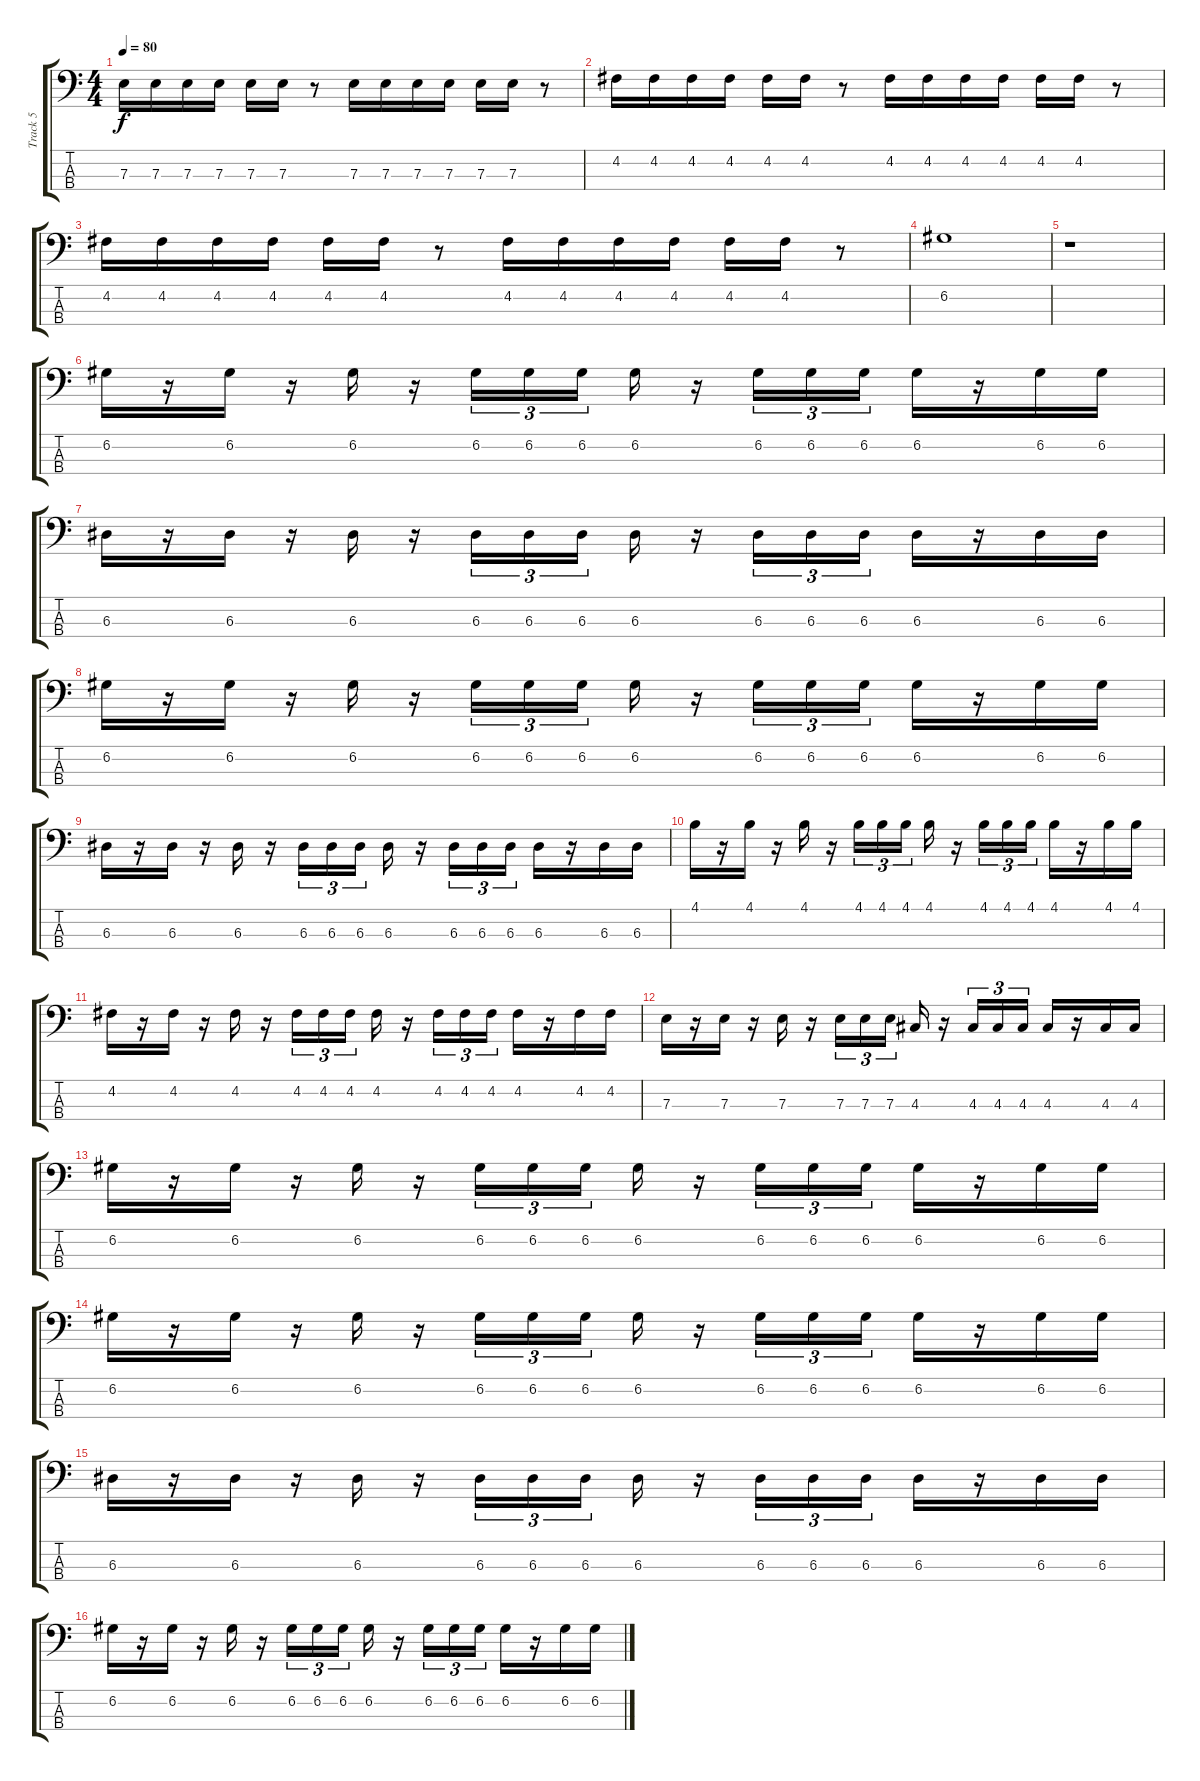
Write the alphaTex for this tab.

\track ("Track 5" "Track 5") {instrument electricbasspick}
\staff {score tabs}
\tuning (G2 D2 A1 E1) {hide}
\ts (4 4)
\tempo 80
\clef f4
\ks c
7.3.16{dy f} 7.3.16 7.3.16 7.3.16 7.3.16 7.3.16 r.8 7.3.16 7.3.16 7.3.16 7.3.16 7.3.16 7.3.16 r.8 |
4.2.16 4.2.16 4.2.16 4.2.16 4.2.16 4.2.16 r.8 4.2.16 4.2.16 4.2.16 4.2.16 4.2.16 4.2.16 r.8 |
4.2.16 4.2.16 4.2.16 4.2.16 4.2.16 4.2.16 r.8 4.2.16 4.2.16 4.2.16 4.2.16 4.2.16 4.2.16 r.8 |
6.2.1 |
r.1 |
6.2.16 r.16 6.2.16 r.16 6.2.16 r.16 6.2.16{tu (3 2)} 6.2.16{tu (3 2)} 6.2.16{tu (3 2)} 6.2.16 r.16 6.2.16{tu (3 2)} 6.2.16{tu (3 2)} 6.2.16{tu (3 2)} 6.2.16 r.16 6.2.16 6.2.16 |
6.3.16 r.16 6.3.16 r.16 6.3.16 r.16 6.3.16{tu (3 2)} 6.3.16{tu (3 2)} 6.3.16{tu (3 2)} 6.3.16 r.16 6.3.16{tu (3 2)} 6.3.16{tu (3 2)} 6.3.16{tu (3 2)} 6.3.16 r.16 6.3.16 6.3.16 |
6.2.16 r.16 6.2.16 r.16 6.2.16 r.16 6.2.16{tu (3 2)} 6.2.16{tu (3 2)} 6.2.16{tu (3 2)} 6.2.16 r.16 6.2.16{tu (3 2)} 6.2.16{tu (3 2)} 6.2.16{tu (3 2)} 6.2.16 r.16 6.2.16 6.2.16 |
6.3.16 r.16 6.3.16 r.16 6.3.16 r.16 6.3.16{tu (3 2)} 6.3.16{tu (3 2)} 6.3.16{tu (3 2)} 6.3.16 r.16 6.3.16{tu (3 2)} 6.3.16{tu (3 2)} 6.3.16{tu (3 2)} 6.3.16 r.16 6.3.16 6.3.16 |
4.1.16 r.16 4.1.16 r.16 4.1.16 r.16 4.1.16{tu (3 2)} 4.1.16{tu (3 2)} 4.1.16{tu (3 2)} 4.1.16 r.16 4.1.16{tu (3 2)} 4.1.16{tu (3 2)} 4.1.16{tu (3 2)} 4.1.16 r.16 4.1.16 4.1.16 |
4.2.16 r.16 4.2.16 r.16 4.2.16 r.16 4.2.16{tu (3 2)} 4.2.16{tu (3 2)} 4.2.16{tu (3 2)} 4.2.16 r.16 4.2.16{tu (3 2)} 4.2.16{tu (3 2)} 4.2.16{tu (3 2)} 4.2.16 r.16 4.2.16 4.2.16 |
7.3.16 r.16 7.3.16 r.16 7.3.16 r.16 7.3.16{tu (3 2)} 7.3.16{tu (3 2)} 7.3.16{tu (3 2)} 4.3.16 r.16 4.3.16{tu (3 2)} 4.3.16{tu (3 2)} 4.3.16{tu (3 2)} 4.3.16 r.16 4.3.16 4.3.16 |
6.2.16 r.16 6.2.16 r.16 6.2.16 r.16 6.2.16{tu (3 2)} 6.2.16{tu (3 2)} 6.2.16{tu (3 2)} 6.2.16 r.16 6.2.16{tu (3 2)} 6.2.16{tu (3 2)} 6.2.16{tu (3 2)} 6.2.16 r.16 6.2.16 6.2.16 |
6.2.16 r.16 6.2.16 r.16 6.2.16 r.16 6.2.16{tu (3 2)} 6.2.16{tu (3 2)} 6.2.16{tu (3 2)} 6.2.16 r.16 6.2.16{tu (3 2)} 6.2.16{tu (3 2)} 6.2.16{tu (3 2)} 6.2.16 r.16 6.2.16 6.2.16 |
6.3.16 r.16 6.3.16 r.16 6.3.16 r.16 6.3.16{tu (3 2)} 6.3.16{tu (3 2)} 6.3.16{tu (3 2)} 6.3.16 r.16 6.3.16{tu (3 2)} 6.3.16{tu (3 2)} 6.3.16{tu (3 2)} 6.3.16 r.16 6.3.16 6.3.16 |
6.2.16 r.16 6.2.16 r.16 6.2.16 r.16 6.2.16{tu (3 2)} 6.2.16{tu (3 2)} 6.2.16{tu (3 2)} 6.2.16 r.16 6.2.16{tu (3 2)} 6.2.16{tu (3 2)} 6.2.16{tu (3 2)} 6.2.16 r.16 6.2.16 6.2.16
